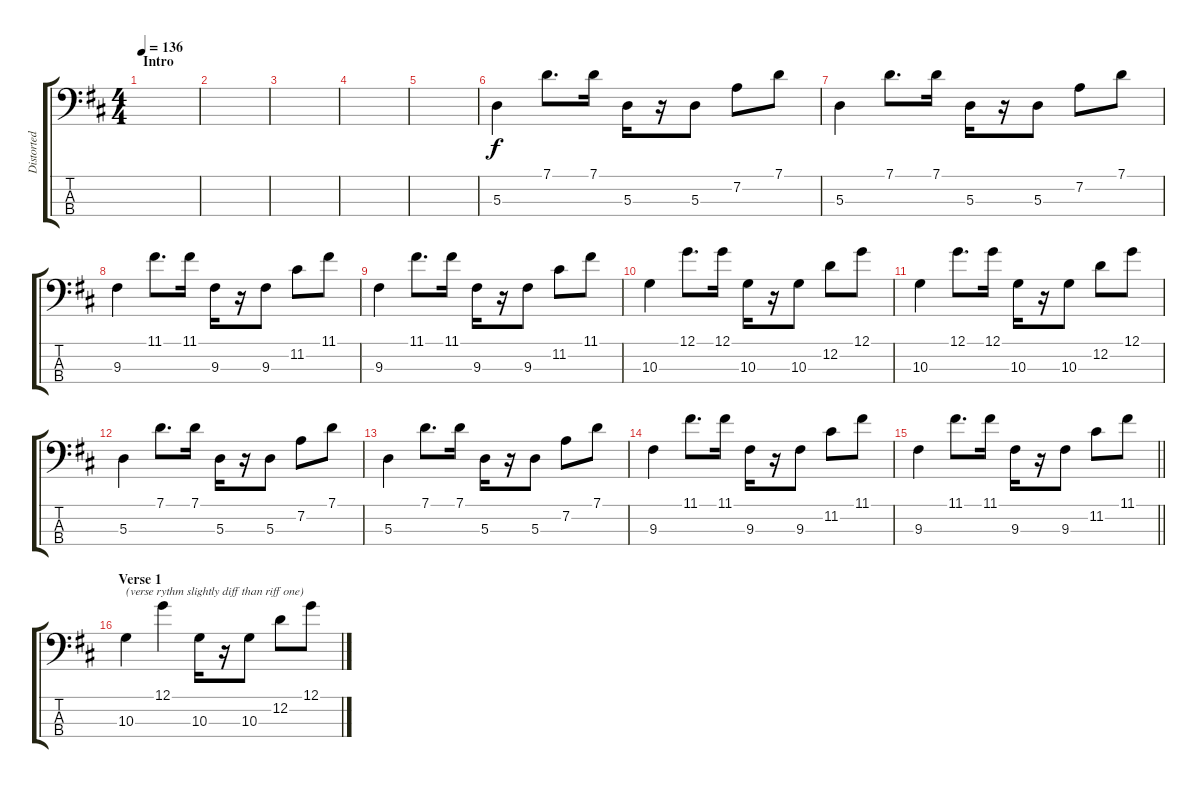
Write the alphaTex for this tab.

\track ("Distorted Bass Drop D" "Distorted ") {instrument distortionguitar}
\staff {score tabs}
\tuning (G2 D2 A1 D1) {hide}
\ts (4 4)
\section ("" "Intro")
\tempo 136
\clef f4
\ks d
|
|
|
|
|
5.3.4 7.1.8{d} 7.1.16 5.3.16 r.16 5.3.8 7.2.8 7.1.8 |
5.3.4 7.1.8{d} 7.1.16 5.3.16 r.16 5.3.8 7.2.8 7.1.8 |
9.3.4 11.1.8{d} 11.1.16 9.3.16 r.16 9.3.8 11.2.8 11.1.8 |
9.3.4 11.1.8{d} 11.1.16 9.3.16 r.16 9.3.8 11.2.8 11.1.8 |
10.3.4 12.1.8{d} 12.1.16 10.3.16 r.16 10.3.8 12.2.8 12.1.8 |
10.3.4 12.1.8{d} 12.1.16 10.3.16 r.16 10.3.8 12.2.8 12.1.8 |
5.3.4 7.1.8{d} 7.1.16 5.3.16 r.16 5.3.8 7.2.8 7.1.8 |
5.3.4 7.1.8{d} 7.1.16 5.3.16 r.16 5.3.8 7.2.8 7.1.8 |
9.3.4 11.1.8{d} 11.1.16 9.3.16 r.16 9.3.8 11.2.8 11.1.8 |
\barLineRight lightlight
9.3.4 11.1.8{d} 11.1.16 9.3.16 r.16 9.3.8 11.2.8 11.1.8 |
\section ("" "Verse 1")
10.3.4{txt "(verse rythm slightly diff than riff one)"} 12.1.4 10.3.16 r.16 10.3.8 12.2.8 12.1.8
